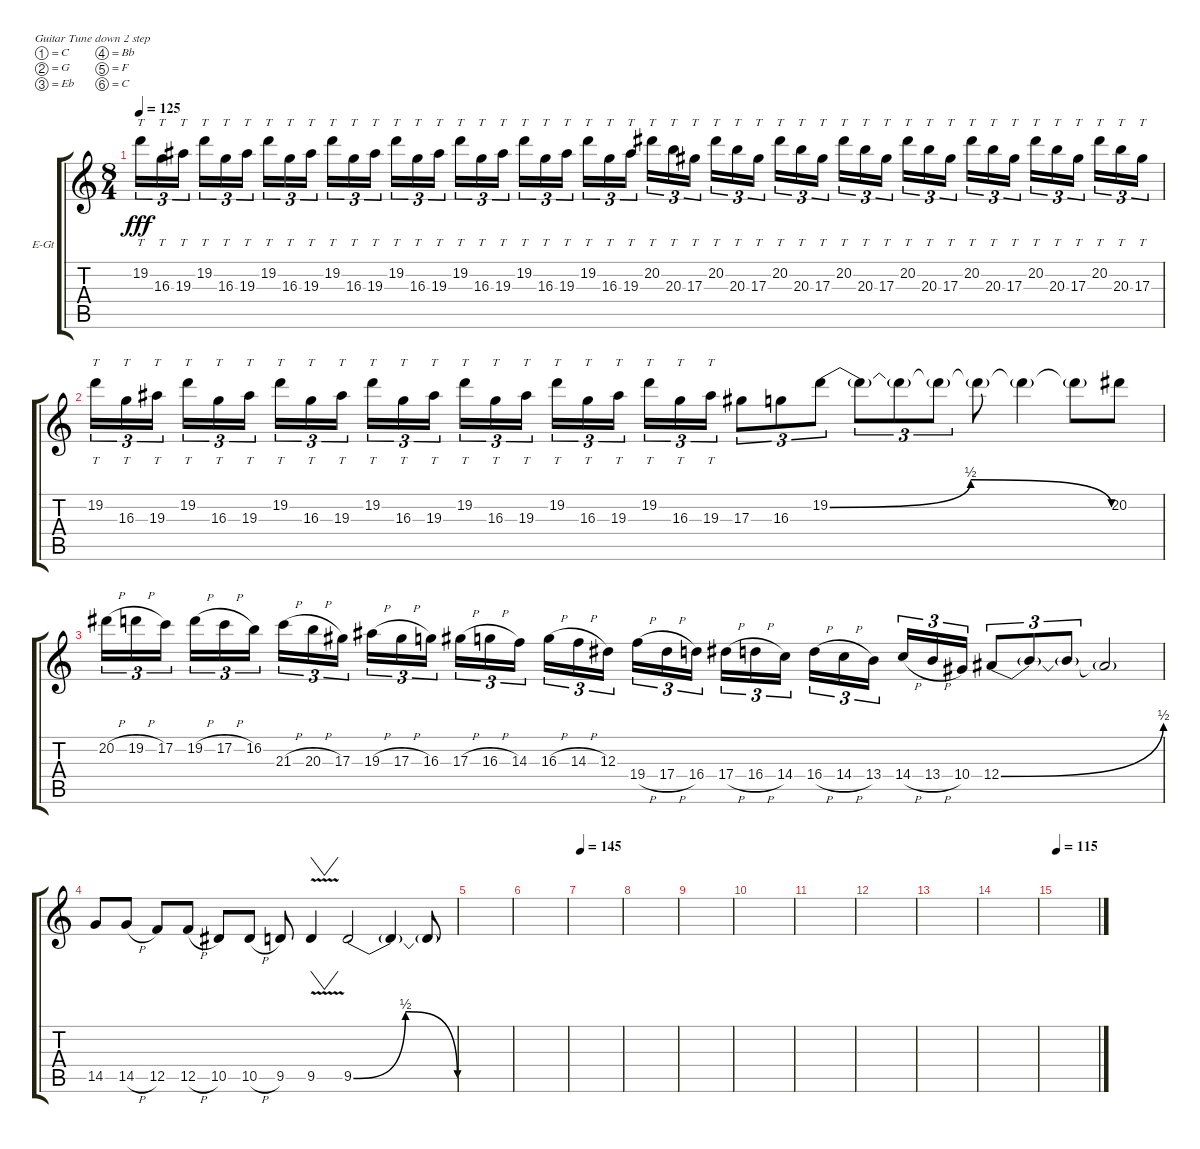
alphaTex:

\defaultSystemsLayout 4
\bracketExtendMode groupsimilarinstruments
\firstSystemTrackNameOrientation horizontal
\otherSystemsTrackNameOrientation horizontal
\track ("solo" "E-Gt") {instrument distortionguitar}
\staff {score tabs}
\tuning (C4 G3 Eb3 Bb2 F2 C2)
\ts (8 4)
\tempo 125
\clef g2
\scale
0.333333
\ks c
19.2.16{tt tu (3 2) dy fff} 16.3.16{tt tu (3 2)} 19.3.16{tt tu (3 2)} 19.2.16{tt tu (3 2)} 16.3.16{tt tu (3 2)} 19.3.16{tt tu (3 2)} 19.2.16{tt tu (3 2)} 16.3.16{tt tu (3 2)} 19.3.16{tt tu (3 2)} 19.2.16{tt tu (3 2)} 16.3.16{tt tu (3 2)} 19.3.16{tt tu (3 2)} 19.2.16{tt tu (3 2)} 16.3.16{tt tu (3 2)} 19.3.16{tt tu (3 2)} 19.2.16{tt tu (3 2)} 16.3.16{tt tu (3 2)} 19.3.16{tt tu (3 2)} 19.2.16{tt tu (3 2)} 16.3.16{tt tu (3 2)} 19.3.16{tt tu (3 2)} 19.2.16{tt tu (3 2)} 16.3.16{tt tu (3 2)} 19.3.16{tt tu (3 2)} 20.2.16{tt tu (3 2)} 20.3.16{tt tu (3 2)} 17.3.16{tt tu (3 2)} 20.2.16{tt tu (3 2)} 20.3.16{tt tu (3 2)} 17.3.16{tt tu (3 2)} 20.2.16{tt tu (3 2)} 20.3.16{tt tu (3 2)} 17.3.16{tt tu (3 2)} 20.2.16{tt tu (3 2)} 20.3.16{tt tu (3 2)} 17.3.16{tt tu (3 2)} 20.2.16{tt tu (3 2)} 20.3.16{tt tu (3 2)} 17.3.16{tt tu (3 2)} 20.2.16{tt tu (3 2)} 20.3.16{tt tu (3 2)} 17.3.16{tt tu (3 2)} 20.2.16{tt tu (3 2)} 20.3.16{tt tu (3 2)} 17.3.16{tt tu (3 2)} 20.2.16{tt tu (3 2)} 20.3.16{tt tu (3 2)} 17.3.16{tt tu (3 2)} |
\scale
0.333333 19.2.16{tt tu (3 2)} 16.3.16{tt tu (3 2)} 19.3.16{tt tu (3 2)} 19.2.16{tt tu (3 2)} 16.3.16{tt tu (3 2)} 19.3.16{tt tu (3 2)} 19.2.16{tt tu (3 2)} 16.3.16{tt tu (3 2)} 19.3.16{tt tu (3 2)} 19.2.16{tt tu (3 2)} 16.3.16{tt tu (3 2)} 19.3.16{tt tu (3 2)} 19.2.16{tt tu (3 2)} 16.3.16{tt tu (3 2)} 19.3.16{tt tu (3 2)} 19.2.16{tt tu (3 2)} 16.3.16{tt tu (3 2)} 19.3.16{tt tu (3 2)} 19.2.16{tt tu (3 2)} 16.3.16{tt tu (3 2)} 19.3.16{tt tu (3 2)} 17.3.8{tu (3 2)} 16.3.8{tu (3 2)} 19.2{be (bendrelease 0 0 10.799999999999999 2 20.4 2 30 0)}.8{tu (3 2)} 19.2{t}.8{tu (3 2)} 19.2{t}.8{tu (3 2)} 19.2{t}.8{tu (3 2)} 19.2{t}.8 19.2{t}.4 19.2{t}.8 20.2.8 |
\scale
0.333333 20.2{h}.16{tu (3 2)} 19.2{h}.16{tu (3 2)} 17.2.16{tu (3 2)} 19.2{h}.16{tu (3 2)} 17.2{h}.16{tu (3 2)} 16.2.16{tu (3 2)} 21.3{h}.16{tu (3 2)} 20.3{h}.16{tu (3 2)} 17.3.16{tu (3 2)} 19.3{h}.16{tu (3 2)} 17.3{h}.16{tu (3 2)} 16.3.16{tu (3 2)} 17.3{h}.16{tu (3 2)} 16.3{h}.16{tu (3 2)} 14.3.16{tu (3 2)} 16.3{h}.16{tu (3 2)} 14.3{h}.16{tu (3 2)} 12.3.16{tu (3 2)} 19.4{h}.16{tu (3 2)} 17.4{h}.16{tu (3 2)} 16.4.16{tu (3 2)} 17.4{h}.16{tu (3 2)} 16.4{h}.16{tu (3 2)} 14.4.16{tu (3 2)} 16.4{h}.16{tu (3 2)} 14.4{h}.16{tu (3 2)} 13.4.16{tu (3 2)} 14.4{h}.16{tu (3 2)} 13.4{h}.16{tu (3 2)} 10.4.16{tu (3 2)} 12.4{be (bend 0 0 22.8 2)}.8{tu (3 2)} 12.4{t}.8{tu (3 2)} 12.4{t}.8{tu (3 2)} 12.4{t}.2 |
\scale
0.333333 14.5.8 14.5{h}.8 12.5.8 12.5{h}.8 10.5.8 10.5{h}.8 9.5.8 9.5{v}.4{vw} 9.5{be (bendrelease 0 0 20.4 2 20.4 2 39.6 0)}.2 9.5{t}.4 9.5{t}.8 |
\scale
0.333333 |
\scale
0.333333 |
\tempo 145
\scale
0.333333 |
\scale
0.333333 |
\scale
0.333333 |
\scale
0.333333 |
\scale
0.333333 |
\scale
0.333333 |
\scale
0.333333 |
\scale
0.333333 |
\tempo 115
\scale
0.333333 |
\scale
0.333333
